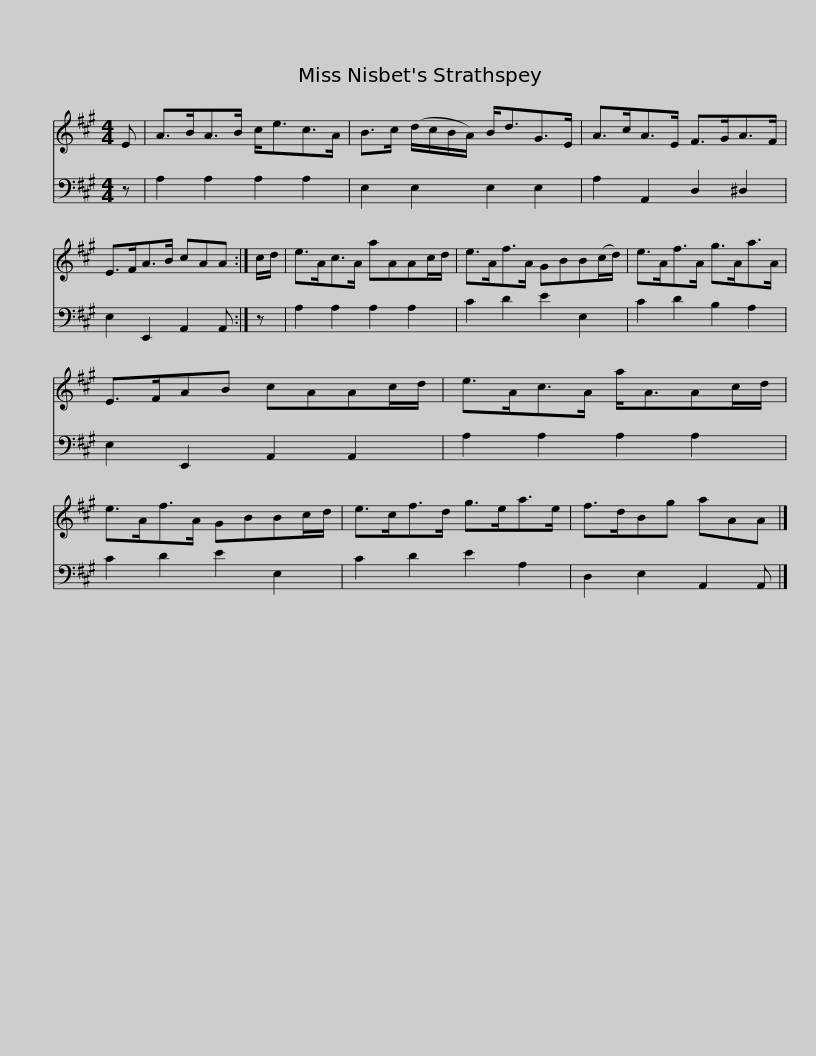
X:1
%%score 1 2
L:1/8
M:4/4
I:linebreak $
K:A
V:1 treble
V:2 bass
V:1
 E | A>BA>B c<ec>A | B>c (d/c/B/A/) B<dG>E | A>cA>E F>GA>F | E>FA>B cAA :| %5
 c/d/ |$ e>Ac>A aAAc/d/ | e>Af>A GBB(c/d/) | e>Af>A g>Aa>A | E>FAB cAAc/d/ |$ %10
 e>Ac>A a<AAc/d/ | e>Af>A GBBc/d/ | e>cf>d g>ea>e | f>dBg aAA |] %14
V:2
 z | A,2 A,2 A,2 A,2 | E,2 E,2 E,2 E,2 | A,2 A,,2 D,2 ^D,2 | E,2 E,,2 A,,2 A,, :| %5
 z |$ A,2 A,2 A,2 A,2 | C2 D2 E2 E,2 | C2 D2 B,2 A,2 | E,2 E,,2 A,,2 A,,2 |$ %10
 A,2 A,2 A,2 A,2 | C2 D2 E2 E,2 | C2 D2 E2 A,2 | D,2 E,2 A,,2 A,, |] %14
